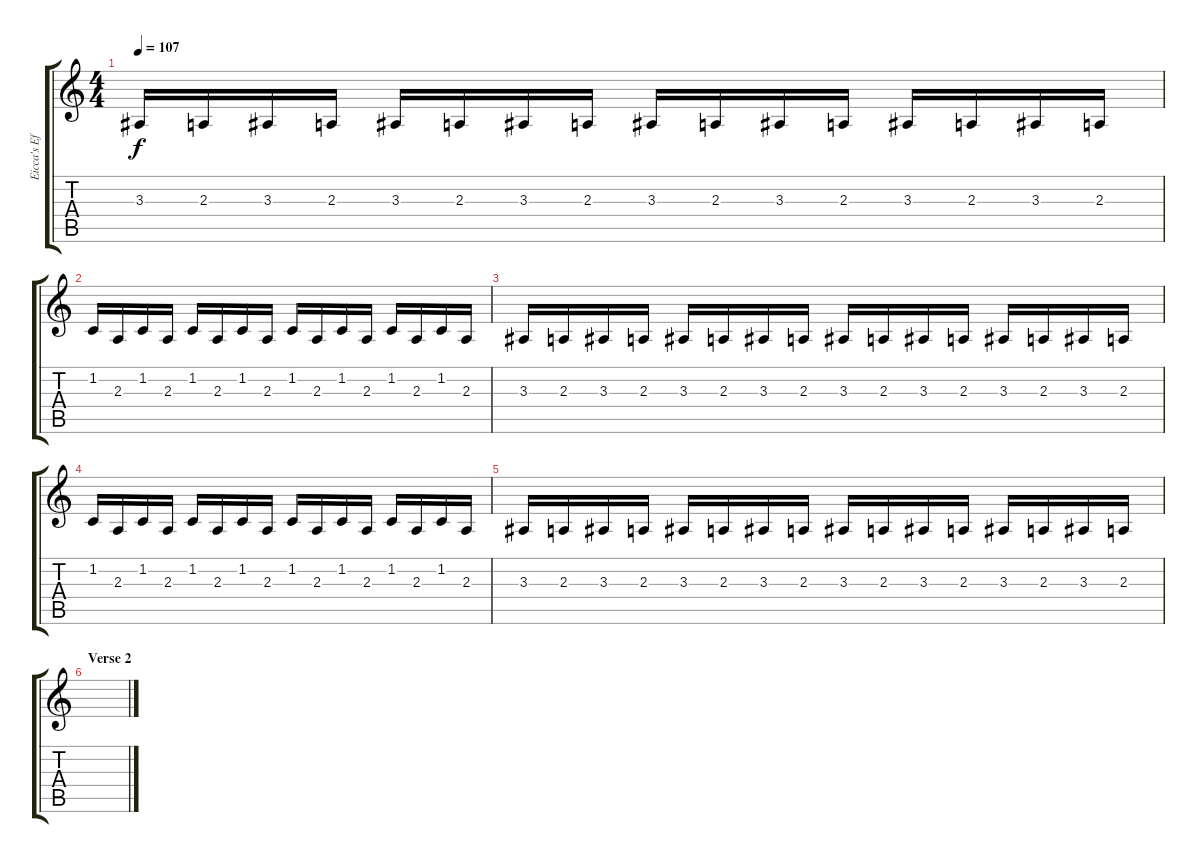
\track ("Eicca's Effect" "Eicca's Ef") {instrument fx7echoes}
\staff {score tabs}
\tuning (E4 B3 G3 D3 A2 E2) {hide}
\ts (4 4)
\tempo 107
\clef g2
\ks c
3.3.16{dy f} 2.3.16 3.3.16 2.3.16 3.3.16 2.3.16 3.3.16 2.3.16 3.3.16 2.3.16 3.3.16 2.3.16 3.3.16 2.3.16 3.3.16 2.3.16 |
1.2.16 2.3.16 1.2.16 2.3.16 1.2.16 2.3.16 1.2.16 2.3.16 1.2.16 2.3.16 1.2.16 2.3.16 1.2.16 2.3.16 1.2.16 2.3.16 |
3.3.16 2.3.16 3.3.16 2.3.16 3.3.16 2.3.16 3.3.16 2.3.16 3.3.16 2.3.16 3.3.16 2.3.16 3.3.16 2.3.16 3.3.16 2.3.16 |
1.2.16 2.3.16 1.2.16 2.3.16 1.2.16 2.3.16 1.2.16 2.3.16 1.2.16 2.3.16 1.2.16 2.3.16 1.2.16 2.3.16 1.2.16 2.3.16 |
3.3.16 2.3.16 3.3.16 2.3.16 3.3.16 2.3.16 3.3.16 2.3.16 3.3.16 2.3.16 3.3.16 2.3.16 3.3.16 2.3.16 3.3.16 2.3.16 |
\section ("" "Verse 2")
